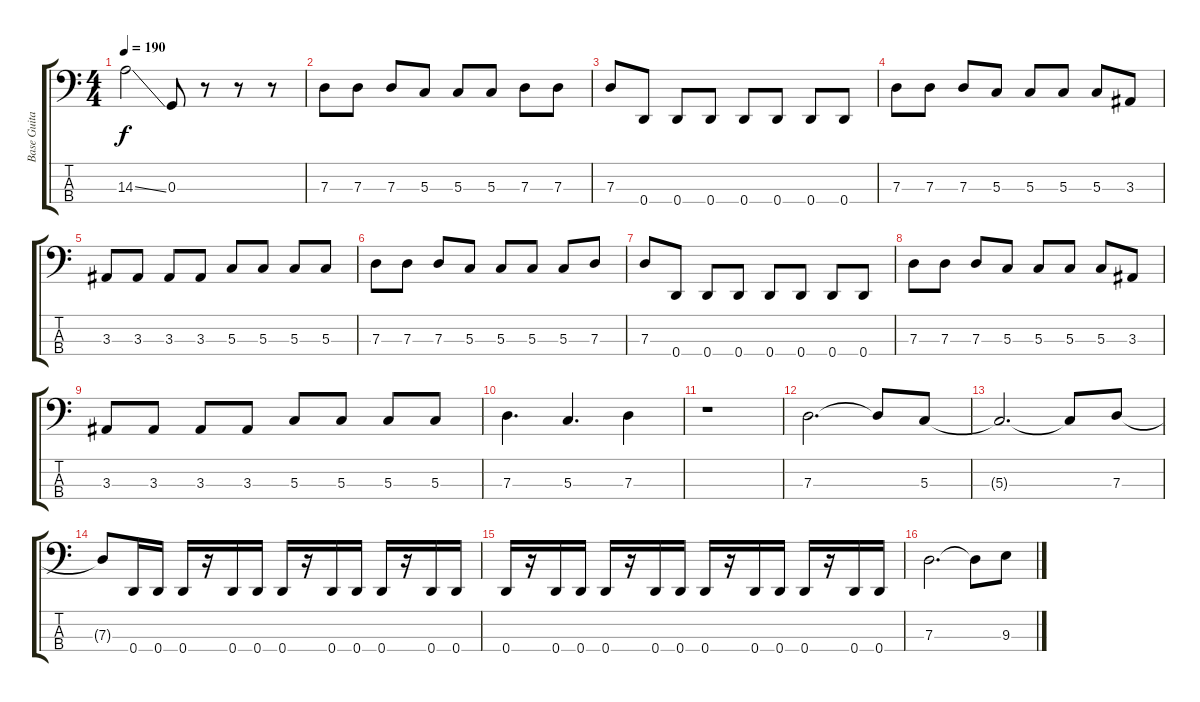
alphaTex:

\track ("Base Guitar" "Base Guita") {instrument electricbassfinger}
\staff {score tabs}
\tuning (F2 C2 G1 D1) {hide}
\ts (4 4)
\tempo 190
\clef f4
\ks c
14.3{ss}.2{dy f} 0.3.8 r.8 r.8 r.8 |
7.3.8 7.3.8 7.3.8 5.3.8 5.3.8 5.3.8 7.3.8 7.3.8 |
7.3.8 0.4.8 0.4.8 0.4.8 0.4.8 0.4.8 0.4.8 0.4.8 |
7.3.8 7.3.8 7.3.8 5.3.8 5.3.8 5.3.8 5.3.8 3.3.8 |
3.3.8 3.3.8 3.3.8 3.3.8 5.3.8 5.3.8 5.3.8 5.3.8 |
7.3.8 7.3.8 7.3.8 5.3.8 5.3.8 5.3.8 5.3.8 7.3.8 |
7.3.8 0.4.8 0.4.8 0.4.8 0.4.8 0.4.8 0.4.8 0.4.8 |
7.3.8 7.3.8 7.3.8 5.3.8 5.3.8 5.3.8 5.3.8 3.3.8 |
3.3.8 3.3.8 3.3.8 3.3.8 5.3.8 5.3.8 5.3.8 5.3.8 |
7.3.4{d} 5.3.4{d} 7.3.4 |
r.1 |
7.3.2{d} 7.3{t}.8 5.3.8 |
5.3{t}.2{d} 5.3{t}.8 7.3.8 |
7.3{t}.8 0.4.16 0.4.16 0.4.16 r.16 0.4.16 0.4.16 0.4.16 r.16 0.4.16 0.4.16 0.4.16 r.16 0.4.16 0.4.16 |
0.4.16 r.16 0.4.16 0.4.16 0.4.16 r.16 0.4.16 0.4.16 0.4.16 r.16 0.4.16 0.4.16 0.4.16 r.16 0.4.16 0.4.16 |
7.3.2{d} 7.3{t}.8 9.3.8
